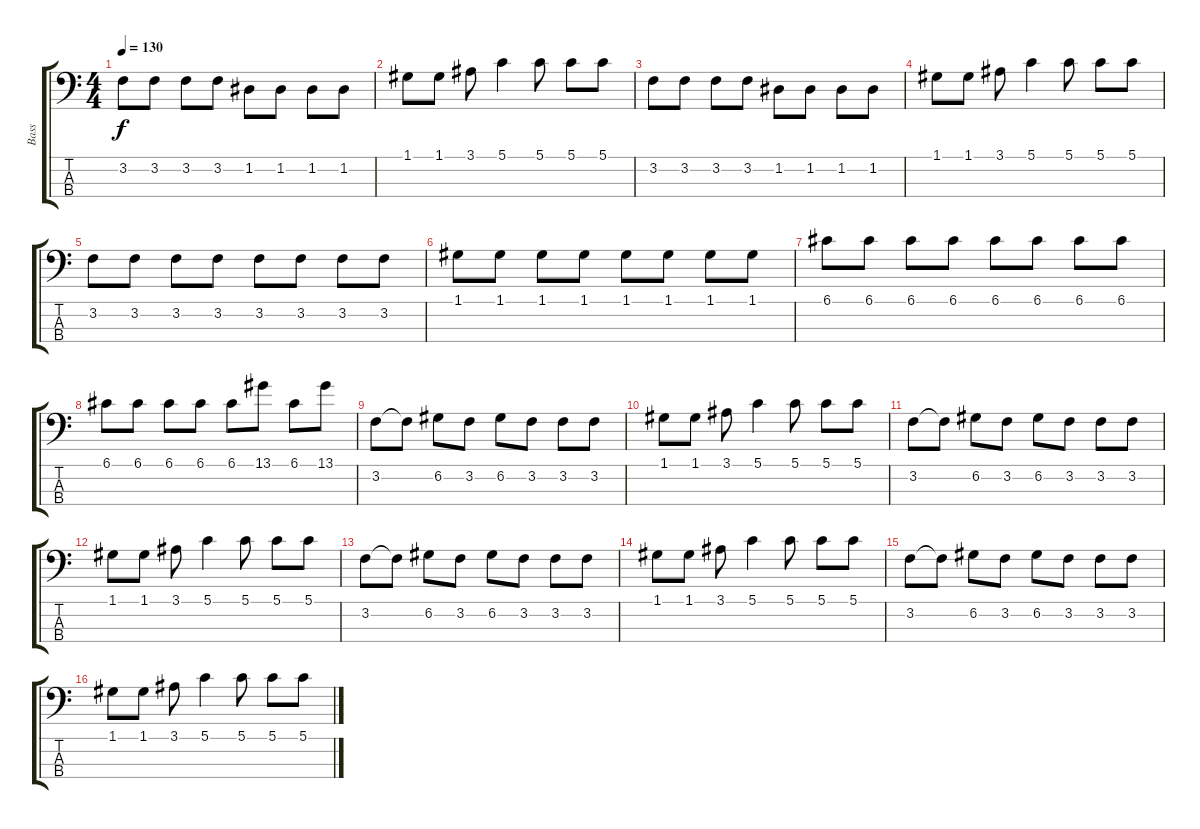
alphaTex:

\track ("Bass" "Bass") {instrument electricbassfinger}
\staff {score tabs}
\tuning (G2 D2 A1 E1) {hide}
\ts (4 4)
\tempo 130
\clef f4
\ks c
3.2.8{dy f} 3.2.8 3.2.8 3.2.8 1.2.8 1.2.8 1.2.8 1.2.8 |
1.1.8 1.1.8 3.1.8 5.1.4 5.1.8 5.1.8 5.1.8 |
3.2.8 3.2.8 3.2.8 3.2.8 1.2.8 1.2.8 1.2.8 1.2.8 |
1.1.8 1.1.8 3.1.8 5.1.4 5.1.8 5.1.8 5.1.8 |
3.2.8 3.2.8 3.2.8 3.2.8 3.2.8 3.2.8 3.2.8 3.2.8 |
1.1.8 1.1.8 1.1.8 1.1.8 1.1.8 1.1.8 1.1.8 1.1.8 |
6.1.8 6.1.8 6.1.8 6.1.8 6.1.8 6.1.8 6.1.8 6.1.8 |
6.1.8 6.1.8 6.1.8 6.1.8 6.1.8 13.1.8 6.1.8 13.1.8 |
3.2.8 3.2{t}.8 6.2.8 3.2.8 6.2.8 3.2.8 3.2.8 3.2.8 |
1.1.8 1.1.8 3.1.8 5.1.4 5.1.8 5.1.8 5.1.8 |
3.2.8 3.2{t}.8 6.2.8 3.2.8 6.2.8 3.2.8 3.2.8 3.2.8 |
1.1.8 1.1.8 3.1.8 5.1.4 5.1.8 5.1.8 5.1.8 |
3.2.8 3.2{t}.8 6.2.8 3.2.8 6.2.8 3.2.8 3.2.8 3.2.8 |
1.1.8 1.1.8 3.1.8 5.1.4 5.1.8 5.1.8 5.1.8 |
3.2.8 3.2{t}.8 6.2.8 3.2.8 6.2.8 3.2.8 3.2.8 3.2.8 |
1.1.8 1.1.8 3.1.8 5.1.4 5.1.8 5.1.8 5.1.8
